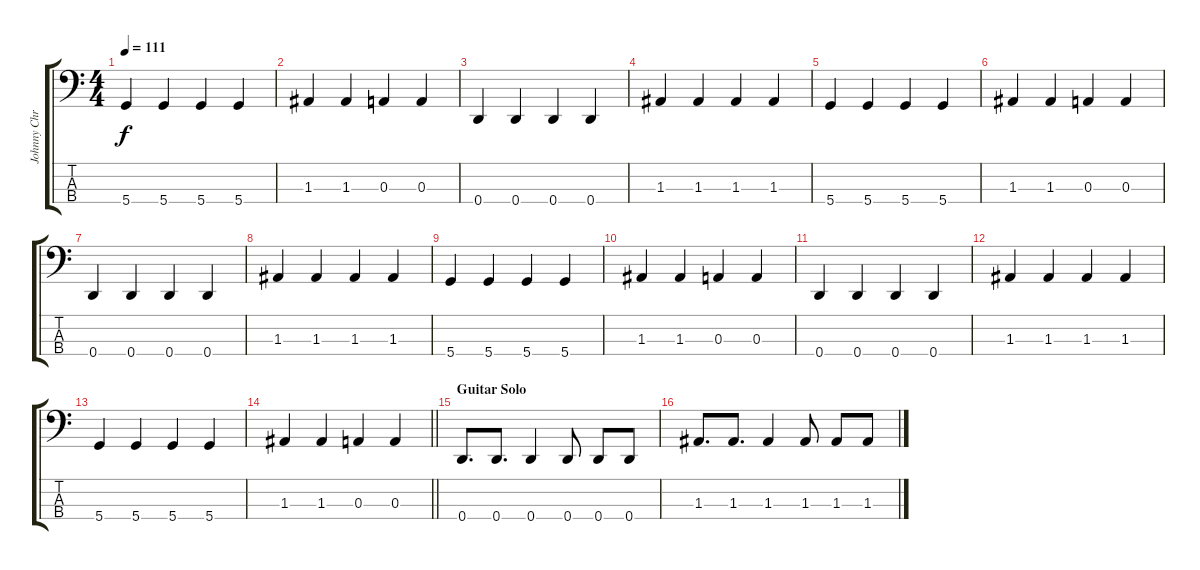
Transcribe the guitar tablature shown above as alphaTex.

\track ("Johnny Christ" "Johnny Chr") {instrument electricbassfinger}
\staff {score tabs}
\tuning (G2 D2 A1 D1) {hide}
\ts (4 4)
\tempo 111
\clef f4
\ks c
5.4.4{dy f} 5.4.4 5.4.4 5.4.4 |
1.3.4 1.3.4 0.3.4 0.3.4 |
0.4.4 0.4.4 0.4.4 0.4.4 |
1.3.4 1.3.4 1.3.4 1.3.4 |
5.4.4 5.4.4 5.4.4 5.4.4 |
1.3.4 1.3.4 0.3.4 0.3.4 |
0.4.4 0.4.4 0.4.4 0.4.4 |
1.3.4 1.3.4 1.3.4 1.3.4 |
5.4.4 5.4.4 5.4.4 5.4.4 |
1.3.4 1.3.4 0.3.4 0.3.4 |
0.4.4 0.4.4 0.4.4 0.4.4 |
1.3.4 1.3.4 1.3.4 1.3.4 |
5.4.4 5.4.4 5.4.4 5.4.4 |
\barLineRight lightlight
1.3.4 1.3.4 0.3.4 0.3.4 |
\section ("" "Guitar Solo")
0.4.8{d} 0.4.8{d} 0.4.4 0.4.8 0.4.8 0.4.8 |
1.3.8{d} 1.3.8{d} 1.3.4 1.3.8 1.3.8 1.3.8
